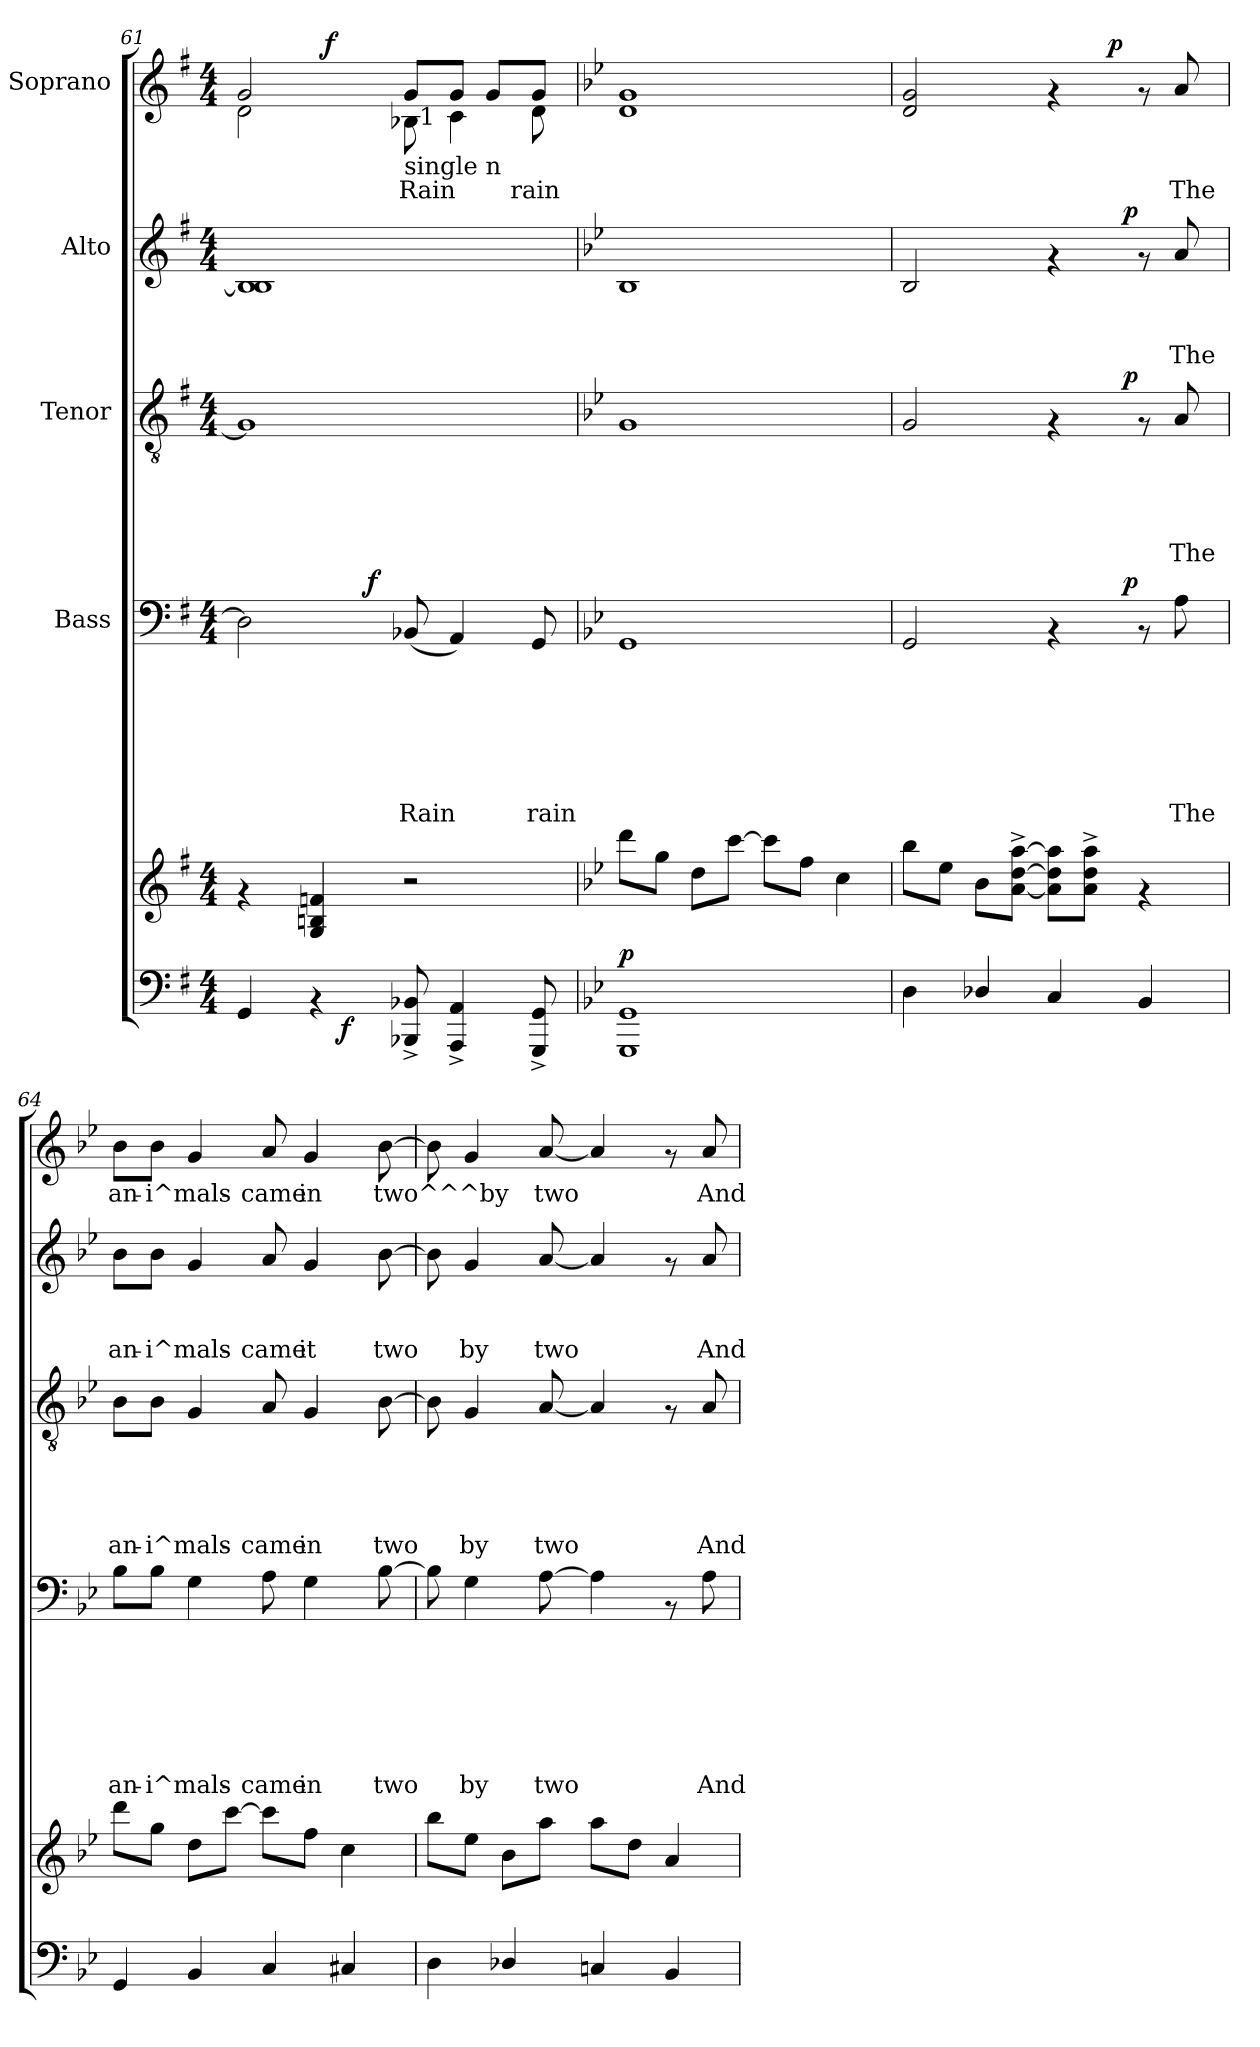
**kern	**kern	**dynam	**kern	**text	**text	**text	**text	**text	**text	**text	**dynam	**kern	**text	**text	**text	**text	**text	**dynam	**kern	**text	**text	**text	**dynam	**kern	**text	**dynam
*part5	*part5	*part5	*part4	*part4	*part4	*part4	*part4	*part4	*part4	*part4	*part4	*part3	*part3	*part3	*part3	*part3	*part3	*part3	*part2	*part2	*part2	*part2	*part2	*part1	*part1	*part1
*staff6	*staff5	*staff5/6	*staff4	*staff4	*staff4	*staff4	*staff4	*staff4	*staff4	*staff4	*staff4	*staff3	*staff3	*staff3	*staff3	*staff3	*staff3	*staff3	*staff2	*staff2	*staff2	*staff2	*staff2	*staff1	*staff1	*staff1
*	*	*	*I"Bass	*	*	*	*	*	*	*	*	*I"Tenor	*	*	*	*	*	*	*I"Alto	*	*	*	*	*I"Soprano	*	*
*clefF4	*clefG2	*	*clefF4	*	*	*	*	*	*	*	*	*clefGv2	*	*	*	*	*	*	*clefG2	*	*	*	*	*clefG2	*	*
*k[f#]	*k[f#]	*	*k[f#]	*	*	*	*	*	*	*	*	*k[f#]	*	*	*	*	*	*	*k[f#]	*	*	*	*	*k[f#]	*	*
*G:	*G:	*	*G:	*	*	*	*	*	*	*	*	*G:	*	*	*	*	*	*	*G:	*	*	*	*	*G:	*	*
*M4/4	*M4/4	*	*M4/4	*	*	*	*	*	*	*	*	*M4/4	*	*	*	*	*	*	*M4/4	*	*	*	*	*M4/4	*	*
=61	=61	=61	=61	=61	=61	=61	=61	=61	=61	=61	=61	=61	=61	=61	=61	=61	=61	=61	=61	=61	=61	=61	=61	=61	=61	=61
*^	*	*	*^	*	*	*	*	*	*	*	*	*	*	*	*	*	*	*	*	*	*	*	*	*^	*	*
*	*	*	*	*	*	*	*	*	*	*	*	*	*	*	*	*	*	*	*	*	*	*	*	*	*	*	*^	*	*
*	*	*	*	*	*	*	*	*	*	*	*	*	*	*	*	*	*	*	*	*	*	*	*	*	*	*	*	*^	*	*
4GG/	6ryy	4rf	.	2D\]	4.ryy	.	.	.	.	.	.	.	.	1G]	.	.	.	.	.	.	1B] 1B	.	.	.	.	4ryy	2g/	2d\	2ryy	.	.
.	12ryy	.	.	.	.	.	.	.	.	.	.	.	.	.	.	.	.	.	.	.	.	.	.	.	.	.	.	.	.	.	.
4rAA	24ryy	4G/ 4Bn/ 4fn/	.	.	.	.	.	.	.	.	.	.	.	.	.	.	.	.	.	.	.	.	.	.	.	32ryy	.	.	.	.	.
!	!	!	!	!	!	!	!	!	!	!	!	!	!	!	!	!	!	!	!	!	!	!	!	!	!	!	!	!	!	!	!LO:DY:a
.	.	.	.	.	.	.	.	.	.	.	.	.	.	.	.	.	.	.	.	.	.	.	.	.	.	2ryy	.	.	.	.	f
.	96ryy	.	.	.	.	.	.	.	.	.	.	.	.	.	.	.	.	.	.	.	.	.	.	.	.	.	.	.	.	.	.
!	!	!	!LO:DY:b=2	!	!	!	!	!	!	!	!	!	!	!	!	!	!	!	!	!	!	!	!	!	!	!	!	!	!	!	!
.	3%2ryy	.	f	.	.	.	.	.	.	.	.	.	.	.	.	.	.	.	.	.	.	.	.	.	.	.	.	.	.	.	.
!	!	!	!	!	!	!	!	!	!	!	!	!	!LO:DY:a	!	!	!	!	!	!	!	!	!	!	!	!	!	!	!	!	!	!
.	.	.	.	.	2ryy	.	.	.	.	.	.	.	f	.	.	.	.	.	.	.	.	.	.	.	.	.	.	.	.	.	.
!	!	!	!	!	!	!	!	!	!	!	!	!	!	!	!	!	!	!	!	!	!	!	!	!	!	!	!LO:TX:b:t=single n	!	!	!	!
!	!	!	!	!	!	!	!	!	!	!	!	!LO:LY:b	!	!	!	!	!	!	!	!	!	!	!	!	!	!	!	!	!	!LO:LY:b	!
8BBB-X/^< 8BB-X/^<	.	2r	.	(8BB-X/	.	.	.	.	.	.	.	Rain	.	.	.	.	.	.	.	.	.	.	.	.	.	.	8g/L	32ryy	8B-X\	Rain	.
!	!	!	!	!	!	!	!	!	!	!	!	!	!	!	!	!	!	!	!	!	!	!	!	!	!	!	!	!LO:TX:b:t=1	!	!	!
.	.	.	.	.	.	.	.	.	.	.	.	.	.	.	.	.	.	.	.	.	.	.	.	.	.	.	.	4...ryy	.	.	.
4AAA/^< 4AA/^<	.	.	.	4AA/)	.	.	.	.	.	.	.	.	.	.	.	.	.	.	.	.	.	.	.	.	.	.	8g/J	.	4c\	.	.
.	.	.	.	.	.	.	.	.	.	.	.	.	.	.	.	.	.	.	.	.	.	.	.	.	.	.	8g/L	.	.	.	.
.	.	.	.	.	.	.	.	.	.	.	.	.	.	.	.	.	.	.	.	.	.	.	.	.	.	8..ryy	.	.	.	.	.
!	!	!	!	!	!	!	!	!	!	!	!	!LO:LY:b	!	!	!	!	!	!	!	!	!	!	!	!	!	!	!	!	!	!LO:LY:b	!
8GGG/^< 8GG/^<	.	.	.	8GG/	8ryy	.	.	.	.	.	.	rain	.	.	.	.	.	.	.	.	.	.	.	.	.	.	8g/J	.	8d\	rain	.
.	48.ryy	.	.	.	.	.	.	.	.	.	.	.	.	.	.	.	.	.	.	.	.	.	.	.	.	.	.	.	.	.	.
*v	*v	*	*	*v	*v	*	*	*	*	*	*	*	*	*	*	*	*	*	*	*	*	*	*	*	*	*v	*v	*v	*v	*	*
!!LO:PB:g=z
=62	=62	=62	=62	=62	=62	=62	=62	=62	=62	=62	=62	=62	=62	=62	=62	=62	=62	=62	=62	=62	=62	=62	=62	=62	=62	=62
*k[b-e-]	*k[b-e-]	*	*k[b-e-]	*	*	*	*	*	*	*	*	*k[b-e-]	*	*	*	*	*	*	*k[b-e-]	*	*	*	*	*k[b-e-]	*	*
*B-:	*B-:	*	*B-:	*	*	*	*	*	*	*	*	*B-:	*	*	*	*	*	*	*B-:	*	*	*	*	*B-:	*	*
*^	*	*	*^	*	*	*	*	*	*	*	*	*	*	*	*	*	*	*	*	*	*	*	*	*^	*	*
*	*	*	*	*	*	*	*	*	*	*	*	*	*	*	*	*	*	*	*	*	*	*	*	*	*	*	*^	*	*
*	*	*	*	*	*	*	*	*	*	*	*	*	*	*	*	*	*	*	*	*	*	*	*	*	*	*	*	*^	*	*
!	!	!	!LO:DY:a=2	!	!	!	!	!	!	!	!	!	!	!	!	!	!	!	!	!	!	!	!	!	!	!	!	!	!	!	!
*v	*v	*	*	*v	*v	*	*	*	*	*	*	*	*	*	*	*	*	*	*	*	*	*	*	*	*	*v	*v	*v	*v	*	*
1GGG 1GG	8ddd\L	p	1GG	.	.	.	.	.	.	.	.	1G	.	.	.	.	.	.	1B-	.	.	.	.	1d 1g	.	.
.	8gg\J	.	.	.	.	.	.	.	.	.	.	.	.	.	.	.	.	.	.	.	.	.	.	.	.	.
.	8dd\L	.	.	.	.	.	.	.	.	.	.	.	.	.	.	.	.	.	.	.	.	.	.	.	.	.
.	[>8ccc\J	.	.	.	.	.	.	.	.	.	.	.	.	.	.	.	.	.	.	.	.	.	.	.	.	.
.	8ccc\L]	.	.	.	.	.	.	.	.	.	.	.	.	.	.	.	.	.	.	.	.	.	.	.	.	.
.	8ff\J	.	.	.	.	.	.	.	.	.	.	.	.	.	.	.	.	.	.	.	.	.	.	.	.	.
.	4cc\	.	.	.	.	.	.	.	.	.	.	.	.	.	.	.	.	.	.	.	.	.	.	.	.	.
=63	=63	=63	=63	=63	=63	=63	=63	=63	=63	=63	=63	=63	=63	=63	=63	=63	=63	=63	=63	=63	=63	=63	=63	=63	=63	=63
*	*	*	*^	*	*	*	*	*	*	*	*	*^	*	*	*	*	*	*	*^	*	*	*	*	*^	*	*
4D\	8bb-\L	.	2GG/	2ryy	.	.	.	.	.	.	.	.	2G/	2ryy	.	.	.	.	.	.	2B-/	2ryy	.	.	.	.	2d/ 2g/	2ryy	.	.
.	8ee-\J	.	.	.	.	.	.	.	.	.	.	.	.	.	.	.	.	.	.	.	.	.	.	.	.	.	.	.	.	.
4D-X/	8b-\L	.	.	.	.	.	.	.	.	.	.	.	.	.	.	.	.	.	.	.	.	.	.	.	.	.	.	.	.	.
.	[<8a\^> [>8dd\^> [>8aa\^>J	.	.	.	.	.	.	.	.	.	.	.	.	.	.	.	.	.	.	.	.	.	.	.	.	.	.	.	.	.
4C/	8a\] 8dd\] 8aa\]L	.	4rAA	8..ryy	.	.	.	.	.	.	.	.	4rF	8..ryy	.	.	.	.	.	.	4rf	8..ryy	.	.	.	.	4rf	8.ryy	.	.
.	8a\^> 8dd\^> 8aa\^>J	.	.	.	.	.	.	.	.	.	.	.	.	.	.	.	.	.	.	.	.	.	.	.	.	.	.	.	.	.
!	!	!	!	!	!	!	!	!	!	!	!	!	!	!	!	!	!	!	!	!	!	!	!	!	!	!	!	!	!	!LO:DY:a
.	.	.	.	.	.	.	.	.	.	.	.	.	.	.	.	.	.	.	.	.	.	.	.	.	.	.	.	4ryy	.	p
!	!	!	!	!	!	!	!	!	!	!	!	!LO:DY:a	!	!	!	!	!	!	!	!LO:DY:a	!	!	!	!	!	!LO:DY:a	!	!	!	!
.	.	.	.	4ryy	.	.	.	.	.	.	.	p	.	4ryy	.	.	.	.	.	p	.	4ryy	.	.	.	p	.	.	.	.
4BB-/	4rf	.	8rAA	.	.	.	.	.	.	.	.	.	8rF	.	.	.	.	.	.	.	8rf	.	.	.	.	.	8rf	.	.	.
!	!	!	!	!	!	!	!	!	!	!	!LO:LY:b	!	!	!	!	!	!	!	!LO:LY:b	!	!	!	!	!	!LO:LY:b	!	!	!	!LO:LY:b	!
.	.	.	8A\	.	.	.	.	.	.	.	The	.	8A/	.	.	.	.	.	The	.	8a/	.	.	.	The	.	8a/	.	The	.
.	.	.	.	.	.	.	.	.	.	.	.	.	.	.	.	.	.	.	.	.	.	.	.	.	.	.	.	16ryy	.	.
.	.	.	.	32ryy	.	.	.	.	.	.	.	.	.	32ryy	.	.	.	.	.	.	.	32ryy	.	.	.	.	.	.	.	.
=64	=64	=64	=64	=64	=64	=64	=64	=64	=64	=64	=64	=64	=64	=64	=64	=64	=64	=64	=64	=64	=64	=64	=64	=64	=64	=64	=64	=64	=64	=64
!	!	!	!	!	!	!	!	!	!	!	!LO:LY:b	!	!	!	!	!	!	!	!LO:LY:b	!	!	!	!	!	!LO:LY:b	!	!	!	!LO:LY:b	!
*	*	*	*v	*v	*	*	*	*	*	*	*	*	*	*	*	*	*	*	*	*	*v	*v	*	*	*	*	*v	*v	*	*
*	*	*	*	*	*	*	*	*	*	*	*	*v	*v	*	*	*	*	*	*	*	*	*	*	*	*	*	*
4GG/	8ddd\L	.	8B-\L	.	.	.	.	.	.	an-	.	8B-\L	.	.	.	.	an-	.	8b-\L	.	.	an-	.	8b-\L	an-	.
!	!	!	!	!	!	!	!	!	!	!LO:LY:b	!	!	!	!	!	!	!LO:LY:b	!	!	!	!	!LO:LY:b	!	!	!LO:LY:b	!
.	8gg\J	.	8B-\J	.	.	.	.	.	.	-i^mals-	.	8B-\J	.	.	.	.	-i^mals-	.	8b-\J	.	.	-i^mals-	.	8b-\J	-i^mals-	.
4BB-/	8dd\L	.	4G\	.	.	.	.	.	.	.	.	4G/	.	.	.	.	.	.	4g/	.	.	.	.	4g/	.	.
.	[>8ccc\J	.	.	.	.	.	.	.	.	.	.	.	.	.	.	.	.	.	.	.	.	.	.	.	.	.
!	!	!	!	!	!	!	!	!	!	!LO:LY:b	!	!	!	!	!	!	!LO:LY:b	!	!	!	!	!LO:LY:b	!	!	!LO:LY:b	!
4C/	8ccc\L]	.	8A\	.	.	.	.	.	.	-came	.	8A/	.	.	.	.	-came	.	8a/	.	.	-came	.	8a/	-came	.
!	!	!	!	!	!	!	!	!	!	!LO:LY:b	!	!	!	!	!	!	!LO:LY:b	!	!	!	!	!LO:LY:b	!	!	!LO:LY:b	!
.	8ff\J	.	4G\	.	.	.	.	.	.	in	.	4G/	.	.	.	.	in	.	4g/	.	.	it	.	4g/	in	.
4C#X/	4cc\	.	.	.	.	.	.	.	.	.	.	.	.	.	.	.	.	.	.	.	.	.	.	.	.	.
!	!	!	!	!	!	!	!	!	!	!LO:LY:b	!	!	!	!	!	!	!LO:LY:b	!	!	!	!	!LO:LY:b	!	!	!LO:LY:b	!
.	.	.	[>8B-\	.	.	.	.	.	.	two	.	[>8B-\	.	.	.	.	two	.	[>8b-\	.	.	two	.	[>8b-\	two^^^by	.
=65	=65	=65	=65	=65	=65	=65	=65	=65	=65	=65	=65	=65	=65	=65	=65	=65	=65	=65	=65	=65	=65	=65	=65	=65	=65	=65
4D\	8bb-\L	.	8B-\]	.	.	.	.	.	.	.	.	8B-\]	.	.	.	.	.	.	8b-\]	.	.	.	.	8b-\]	.	.
!	!	!	!	!	!	!	!	!	!	!LO:LY:b	!	!	!	!	!	!	!LO:LY:b	!	!	!	!	!LO:LY:b	!	!	!	!
.	8ee-\J	.	4G\	.	.	.	.	.	.	by	.	4G/	.	.	.	.	by	.	4g/	.	.	by	.	4g/	.	.
4D-X/	8b-\L	.	.	.	.	.	.	.	.	.	.	.	.	.	.	.	.	.	.	.	.	.	.	.	.	.
!	!	!	!	!	!	!	!	!	!	!LO:LY:b	!	!	!	!	!	!	!LO:LY:b	!	!	!	!	!LO:LY:b	!	!	!LO:LY:b	!
.	8aa\J	.	[>8A\	.	.	.	.	.	.	two	.	[<8A/	.	.	.	.	two	.	[<8a/	.	.	two	.	[<8a/	two	.
4Cn/	8aa\L	.	4A\]	.	.	.	.	.	.	.	.	4A/]	.	.	.	.	.	.	4a/]	.	.	.	.	4a/]	.	.
.	8dd\J	.	.	.	.	.	.	.	.	.	.	.	.	.	.	.	.	.	.	.	.	.	.	.	.	.
4BB-/	4a/	.	8rAA	.	.	.	.	.	.	.	.	8rF	.	.	.	.	.	.	8rf	.	.	.	.	8rf	.	.
!	!	!	!	!	!	!	!	!	!	!LO:LY:b	!	!	!	!	!	!	!LO:LY:b	!	!	!	!	!LO:LY:b	!	!	!LO:LY:b	!
.	.	.	8A\	.	.	.	.	.	.	And	.	8A/	.	.	.	.	And	.	8a/	.	.	And	.	8a/	And	.
=	=	=	=	=	=	=	=	=	=	=	=	=	=	=	=	=	=	=	=	=	=	=	=	=	=	=
*-	*-	*-	*-	*-	*-	*-	*-	*-	*-	*-	*-	*-	*-	*-	*-	*-	*-	*-	*-	*-	*-	*-	*-	*-	*-	*-
